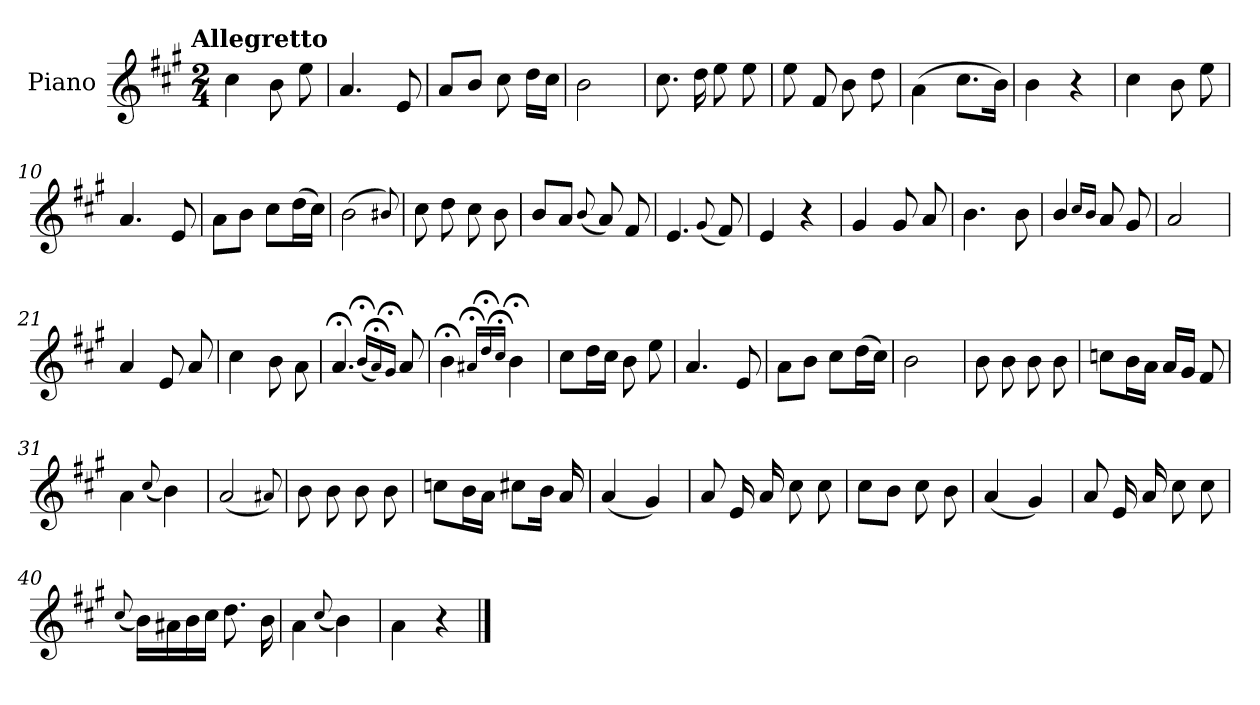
**kern
*part1
*staff1
*I"Piano
*I'Pno.
*clefG2
*k[f#c#g#]
!!LO:TX:omd:t=Allegretto
*M2/4
*MM116
=1
4cc#\
8b\
8ee\
=2
4.a/
8e/
=3
8a/L
8b/J
8cc#\
16dd\LL
16cc#\JJ
=4
2b\
=5
8.cc#\
16dd\
8ee\
8ee\
=6
8ee\
8f#/
8b\
8dd\
!!LO:LB:g=z
=7
(>4a\
8.cc#\L
16b\Jk)
=8
4b\
4r
=9
4cc#\
8b\
8ee\
=10
4.a/
8e/
=11
8a\L
8b\J
8cc#\L
(>16dd\L
16cc#\JJ)
=12
(>2b\
8qqb#X/)
=13
8cc#\
8dd\
8cc#\
8b\
=14
8b/L
8a/J
(<8qqb/
8a/)
8f#/
!!LO:LB:g=z
=15
4.e/
(<8qqg#/
8f#/)
=16
4e/
4r
=17
4g#/
8g#/
8a/
=18
4.b\
8b\
=19
4b/
16qqcc#/LL
16qqb/JJ
8a/
8g#/
=20
2a/
=21
4a/
8e/
8a/
=22
4cc#\
8b\
8a\
=23
4.a;</
(<16qqb;</LL
16qqa;</)
16qqg#;</JJ
8a/
!!LO:LB:g=z
=24
4b;<\
16qqa#X;</LL
16qqdd;</
16qqcc#;</JJ
4b;<\
=25
8cc#\L
16dd\L
16cc#\JJ
8b\
8ee\
=26
4.a/
8e/
=27
8a\L
8b\J
8cc#\L
(>16dd\L
16cc#\JJ)
=28
2b\
=29
8b\
8b\
8b\
8b\
=30
8ccn\L
16b\L
16a\JJ
16a/LL
16g#/JJ
8f#/
!!LO:LB:g=z
=31
4a\
(<8qqcc#/
4b\)
=32
(<2a/
8qqa#X/)
=33
8b\
8b\
8b\
8b\
=34
8ccn\L
16b\L
16a\JJ
8cc#X\L
16b\Jk
16a/
=35
(<4a/
4g#/)
=36
8a/
16e/
16a/
8cc#\
8cc#\
!!LO:LB:g=z
=37
8cc#\L
8b\J
8cc#\
8b\
=38
(<4a/
4g#/)
=39
8a/
16e/
16a/
8cc#\
8cc#\
=40
(<8qqcc#/
16b\LL)
16a#X\
16b\
16cc#\JJ
8.dd\
16b\
=41
4a\
(<8qqcc#/
4b\)
=42
4a\
4r
==
*-
